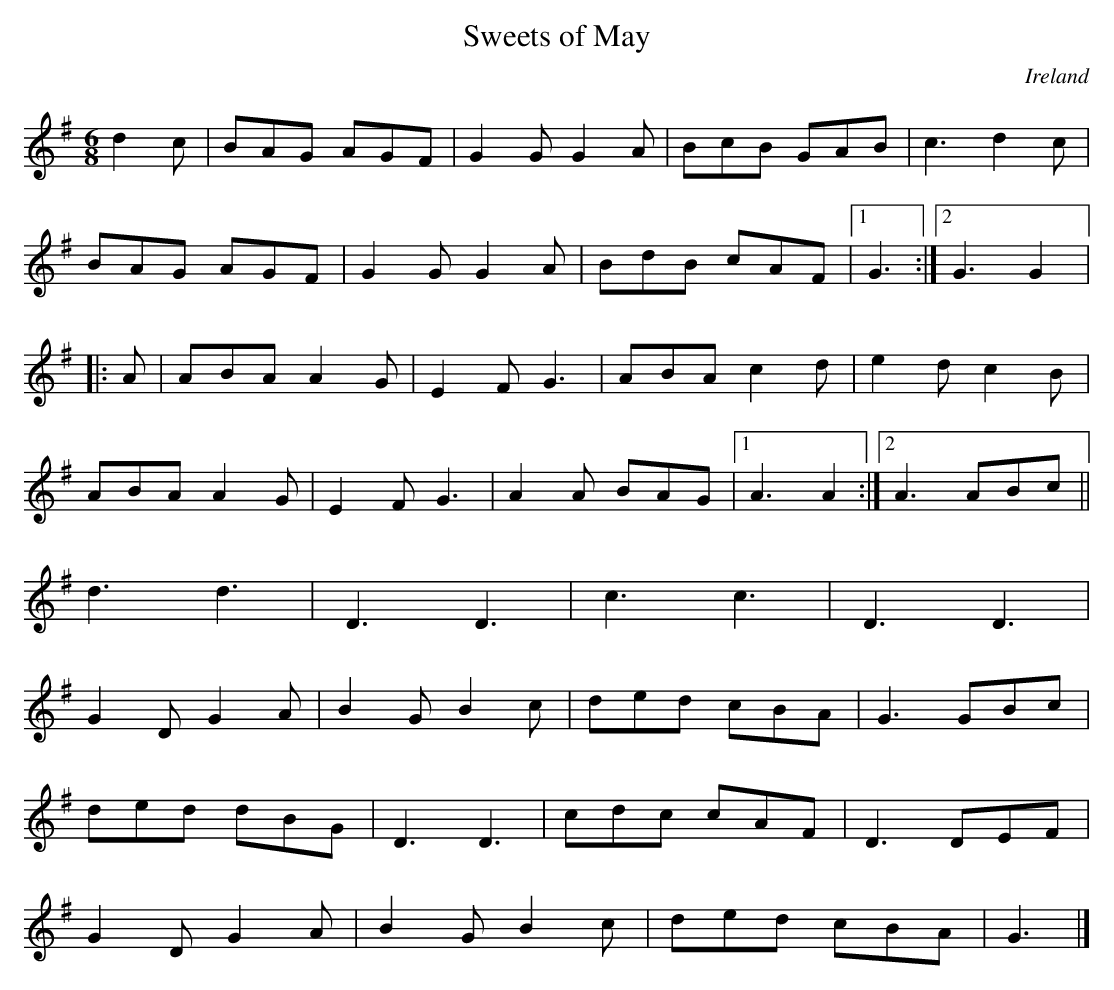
X:1
T:Sweets of May
M:6/8
O:Ireland
K:G major
d2c|BAG AGF | G2G G2A |BcB GAB | c3 d2c|
BAG AGF | G2G G2A | BdB cAF |1 G3 :|2 G3 G2 |:
A|ABA A2G | E2F G3 | ABA c2d | e2d c2B|
ABA A2G | E2F G3 |A2A BAG |1 A3 A2 :|2 A3ABc||
d3 d3 | D3 D3 | c3 c3 | D3 D3 |
G2D G2A | B2G B2c |ded cBA | G3 GBc |
ded dBG | D3 D3 | cdc cAF | D3 DEF |
G2D G2A | B2G B2c |ded cBA | G3 |]
